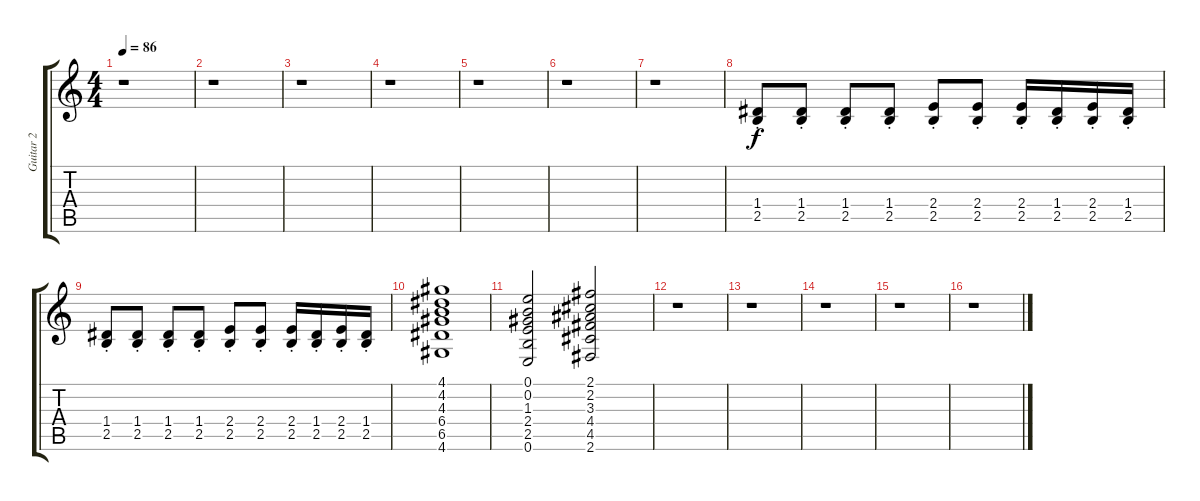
\track ("Guitar 2" "Guitar 2") {instrument acousticguitarsteel}
\staff {score tabs}
\tuning (E4 B3 G3 D3 A2 E2) {hide}
\ts (4 4)
\tempo 86
\clef g2
\ks c
r.1{dy f} |
r.1 |
r.1 |
r.1 |
r.1 |
r.1 |
r.1 |
(1.4{st} 2.5{st}).8 (1.4{st} 2.5{st}).8 (1.4{st} 2.5{st}).8 (1.4{st} 2.5{st}).8 (2.4{st} 2.5{st}).8 (2.4{st} 2.5{st}).8 (2.4 2.5{st}).16 (1.4 2.5{st}).16 (2.4 2.5{st}).16 (1.4 2.5{st}).16 |
(1.4{st} 2.5{st}).8 (1.4{st} 2.5{st}).8 (1.4{st} 2.5{st}).8 (1.4{st} 2.5{st}).8 (2.4{st} 2.5{st}).8 (2.4{st} 2.5{st}).8 (2.4 2.5{st}).16 (1.4 2.5{st}).16 (2.4 2.5{st}).16 (1.4 2.5{st}).16 |
(4.1 4.2 4.3 6.4 6.5 4.6).1 |
(0.1 0.2 1.3 2.4 2.5 0.6).2 (2.1 2.2 3.3 4.4 4.5 2.6).2 |
r.1 |
r.1 |
r.1 |
r.1 |
r.1
